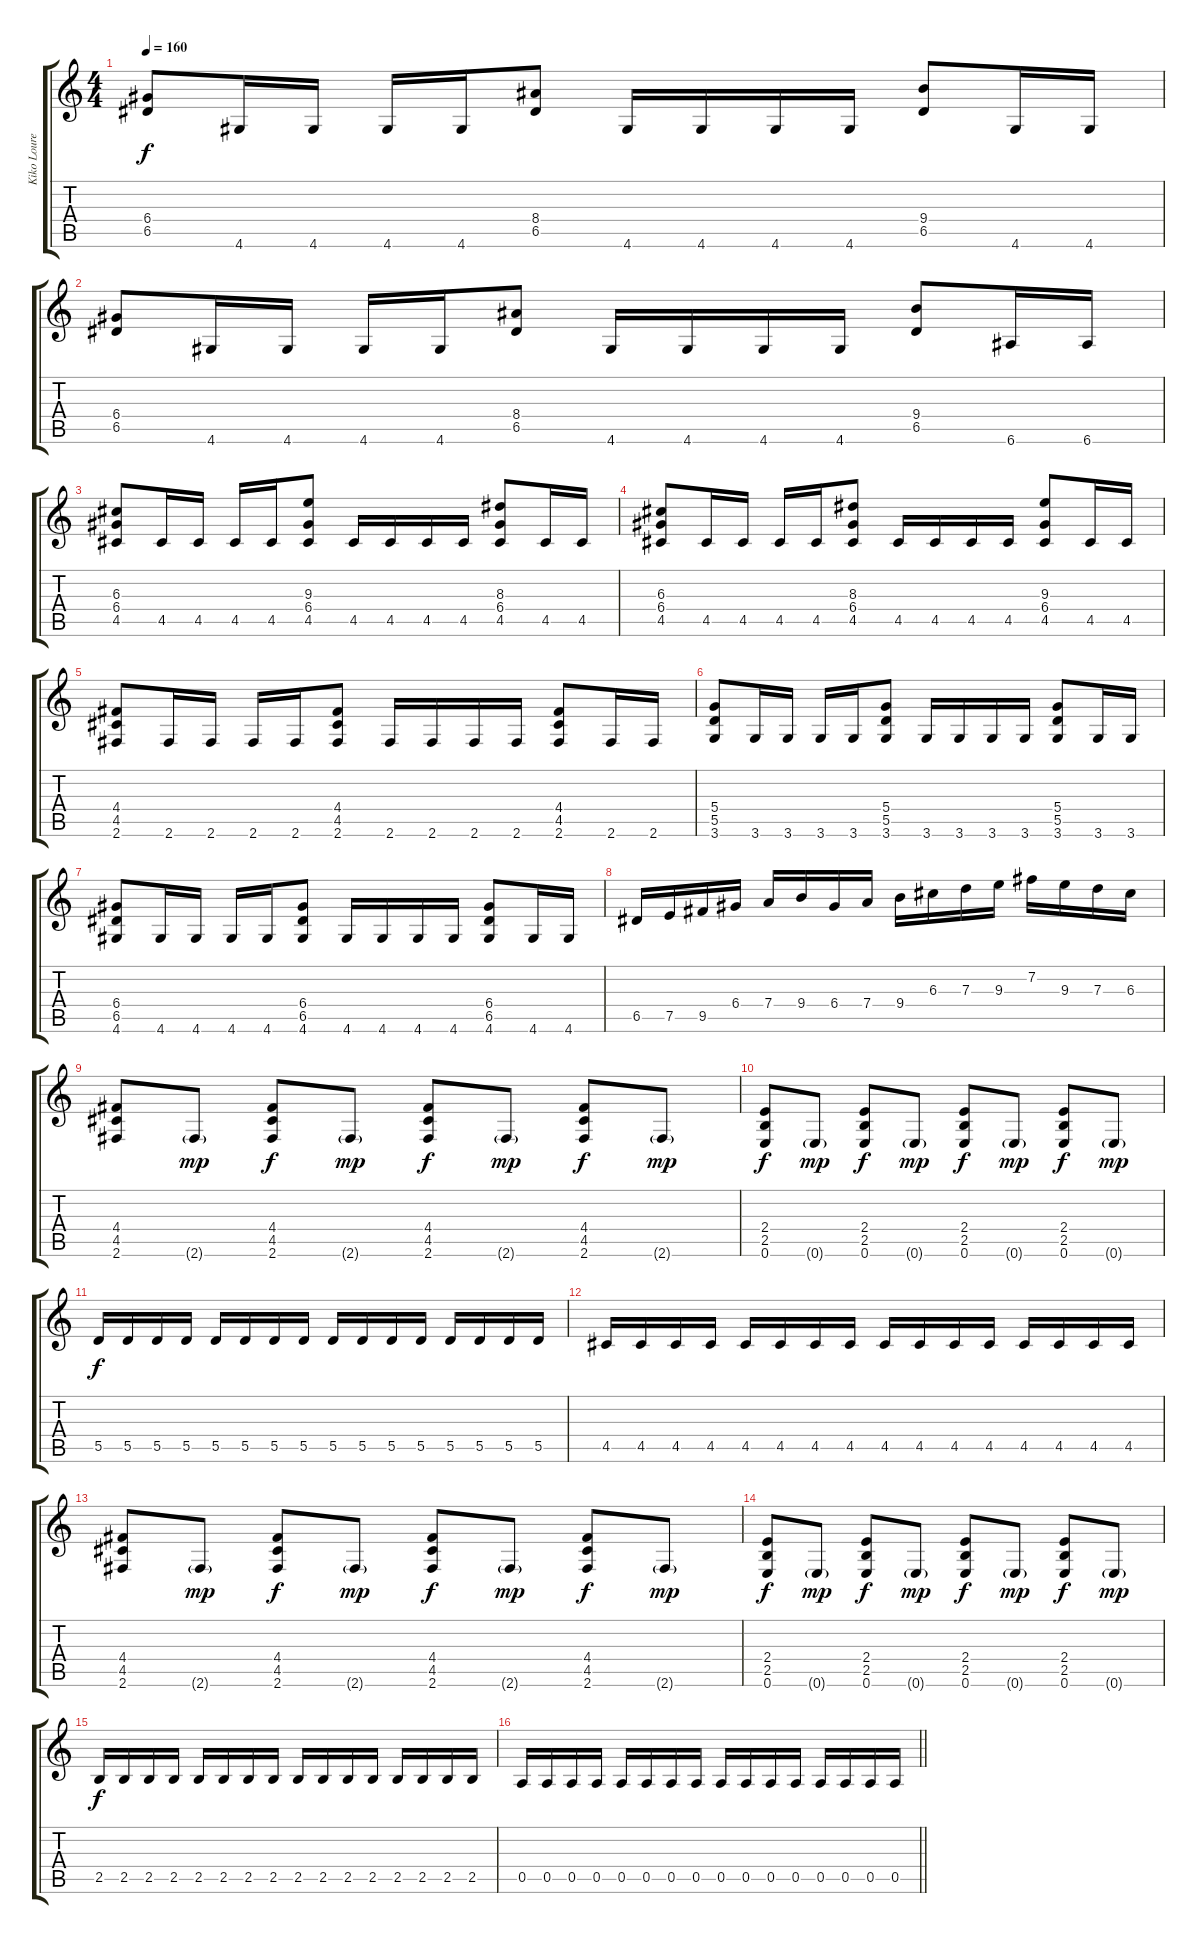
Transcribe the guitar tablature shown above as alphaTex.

\track ("Kiko Loureiro" "Kiko Loure") {instrument distortionguitar}
\staff {score tabs}
\tuning (E4 B3 G3 D3 A2 E2) {hide}
\ts (4 4)
\tempo 160
\clef g2
\ks c
(6.4 6.5).8{dy f} 4.6.16 4.6.16 4.6.16 4.6.16 (8.4 6.5).8 4.6.16 4.6.16 4.6.16 4.6.16 (9.4 6.5).8 4.6.16 4.6.16 |
(6.4 6.5).8 4.6.16 4.6.16 4.6.16 4.6.16 (8.4 6.5).8 4.6.16 4.6.16 4.6.16 4.6.16 (9.4 6.5).8 6.6.16 6.6.16 |
(6.3 6.4 4.5).8 4.5.16 4.5.16 4.5.16 4.5.16 (9.3 6.4 4.5).8 4.5.16 4.5.16 4.5.16 4.5.16 (8.3 6.4 4.5).8 4.5.16 4.5.16 |
(6.3 6.4 4.5).8 4.5.16 4.5.16 4.5.16 4.5.16 (8.3 6.4 4.5).8 4.5.16 4.5.16 4.5.16 4.5.16 (9.3 6.4 4.5).8 4.5.16 4.5.16 |
(4.4 4.5 2.6).8 2.6.16 2.6.16 2.6.16 2.6.16 (4.4 4.5 2.6).8 2.6.16 2.6.16 2.6.16 2.6.16 (4.4 4.5 2.6).8 2.6.16 2.6.16 |
(5.4 5.5 3.6).8 3.6.16 3.6.16 3.6.16 3.6.16 (5.4 5.5 3.6).8 3.6.16 3.6.16 3.6.16 3.6.16 (5.4 5.5 3.6).8 3.6.16 3.6.16 |
(6.4 6.5 4.6).8 4.6.16 4.6.16 4.6.16 4.6.16 (6.4 6.5 4.6).8 4.6.16 4.6.16 4.6.16 4.6.16 (6.4 6.5 4.6).8 4.6.16 4.6.16 |
6.5.16 7.5.16 9.5.16 6.4.16 7.4.16 9.4.16 6.4.16 7.4.16 9.4.16 6.3.16 7.3.16 9.3.16 7.2.16 9.3.16 7.3.16 6.3.16 |
(4.4 4.5 2.6).8 2.6{g}.8{dy mp} (4.4 4.5 2.6).8{dy f} 2.6{g}.8{dy mp} (4.4 4.5 2.6).8{dy f} 2.6{g}.8{dy mp} (4.4 4.5 2.6).8{dy f} 2.6{g}.8{dy mp} |
(2.4 2.5 0.6).8{dy f} 0.6{g}.8{dy mp} (2.4 2.5 0.6).8{dy f} 0.6{g}.8{dy mp} (2.4 2.5 0.6).8{dy f} 0.6{g}.8{dy mp} (2.4 2.5 0.6).8{dy f} 0.6{g}.8{dy mp} |
5.5.16{dy f} 5.5.16 5.5.16 5.5.16 5.5.16 5.5.16 5.5.16 5.5.16 5.5.16 5.5.16 5.5.16 5.5.16 5.5.16 5.5.16 5.5.16 5.5.16 |
4.5.16 4.5.16 4.5.16 4.5.16 4.5.16 4.5.16 4.5.16 4.5.16 4.5.16 4.5.16 4.5.16 4.5.16 4.5.16 4.5.16 4.5.16 4.5.16 |
(4.4 4.5 2.6).8 2.6{g}.8{dy mp} (4.4 4.5 2.6).8{dy f} 2.6{g}.8{dy mp} (4.4 4.5 2.6).8{dy f} 2.6{g}.8{dy mp} (4.4 4.5 2.6).8{dy f} 2.6{g}.8{dy mp} |
(2.4 2.5 0.6).8{dy f} 0.6{g}.8{dy mp} (2.4 2.5 0.6).8{dy f} 0.6{g}.8{dy mp} (2.4 2.5 0.6).8{dy f} 0.6{g}.8{dy mp} (2.4 2.5 0.6).8{dy f} 0.6{g}.8{dy mp} |
2.5.16{dy f} 2.5.16 2.5.16 2.5.16 2.5.16 2.5.16 2.5.16 2.5.16 2.5.16 2.5.16 2.5.16 2.5.16 2.5.16 2.5.16 2.5.16 2.5.16 |
\barLineRight lightlight
0.5.16 0.5.16 0.5.16 0.5.16 0.5.16 0.5.16 0.5.16 0.5.16 0.5.16 0.5.16 0.5.16 0.5.16 0.5.16 0.5.16 0.5.16 0.5.16
